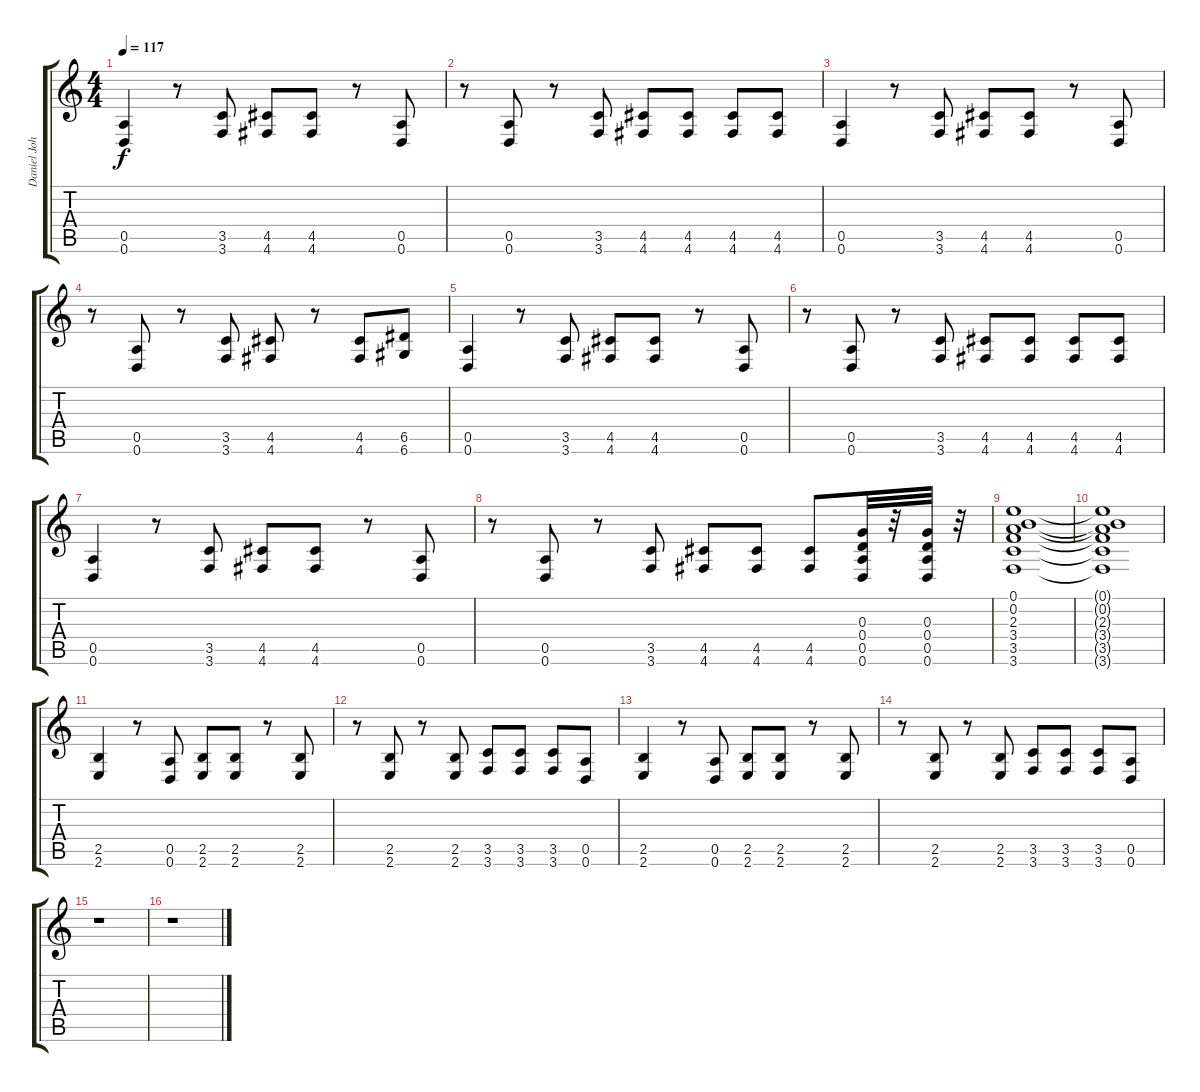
\track ("Daniel Johns 2" "Daniel Joh") {instrument distortionguitar}
\staff {score tabs}
\tuning (E4 B3 G3 D3 A2 D2) {hide}
\ts (4 4)
\tempo 117
\clef g2
\ks c
(0.5 0.6).4{dy f} r.8 (3.5 3.6).8 (4.5 4.6).8 (4.5 4.6).8 r.8 (0.5 0.6).8 |
r.8 (0.5 0.6).8 r.8 (3.5 3.6).8 (4.5 4.6).8 (4.5 4.6).8 (4.5 4.6).8 (4.5 4.6).8 |
(0.5 0.6).4 r.8 (3.5 3.6).8 (4.5 4.6).8 (4.5 4.6).8 r.8 (0.5 0.6).8 |
r.8 (0.5 0.6).8 r.8 (3.5 3.6).8 (4.5 4.6).8 r.8 (4.5 4.6).8 (6.5 6.6).8 |
(0.5 0.6).4 r.8 (3.5 3.6).8 (4.5 4.6).8 (4.5 4.6).8 r.8 (0.5 0.6).8 |
r.8 (0.5 0.6).8 r.8 (3.5 3.6).8 (4.5 4.6).8 (4.5 4.6).8 (4.5 4.6).8 (4.5 4.6).8 |
(0.5 0.6).4 r.8 (3.5 3.6).8 (4.5 4.6).8 (4.5 4.6).8 r.8 (0.5 0.6).8 |
r.8 (0.5 0.6).8 r.8 (3.5 3.6).8 (4.5 4.6).8 (4.5 4.6).8 (4.5 4.6).8 (0.3 0.4 0.5 0.6).32 r.32 (0.3 0.4 0.5 0.6).32 r.32 |
(0.1 0.2 2.3 3.4 3.5 3.6).1 |
(0.1{t} 0.2{t} 2.3{t} 3.4{t} 3.5{t} 3.6{t}).1 |
(2.5 2.6).4 r.8 (0.5 0.6).8 (2.5 2.6).8 (2.5 2.6).8 r.8 (2.5 2.6).8 |
r.8 (2.5 2.6).8 r.8 (2.5 2.6).8 (3.5 3.6).8 (3.5 3.6).8 (3.5 3.6).8 (0.5 0.6).8 |
(2.5 2.6).4 r.8 (0.5 0.6).8 (2.5 2.6).8 (2.5 2.6).8 r.8 (2.5 2.6).8 |
r.8 (2.5 2.6).8 r.8 (2.5 2.6).8 (3.5 3.6).8 (3.5 3.6).8 (3.5 3.6).8 (0.5 0.6).8 |
r.1 |
r.1
